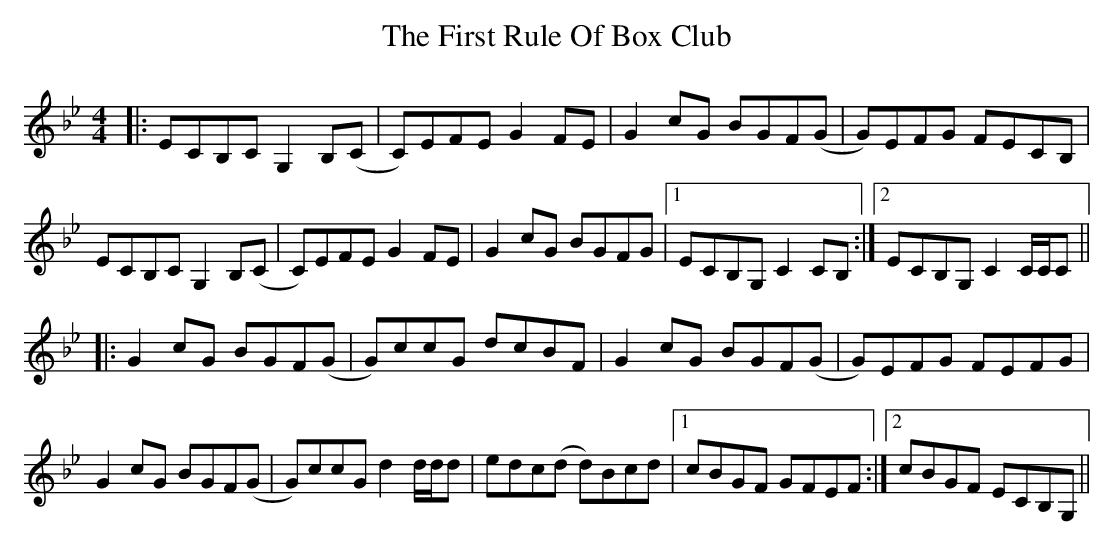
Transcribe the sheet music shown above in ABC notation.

X:1
T: The First Rule Of Box Club
M: 4/4
L: 1/8
K: Cdor
|:ECB,C G,2 B,(C|C)EFE G2 FE|G2 cG BGF(G|G)EFG FECB,|
ECB,C G,2 B,(C|C)EFE G2 FE|G2 cG BGFG|1 ECB,G, C2 CB,:|2 ECB,G, C2 C/C/C||
|:G2 cG BGF(G|G)ccG dcBF|G2 cG BGF(G|G)EFG FEFG|
G2 cG BGF(G|G)ccG d2 d/d/d|edc(d d)Bcd|1 cBGF GFEF:|2 cBGF ECB,G,||
